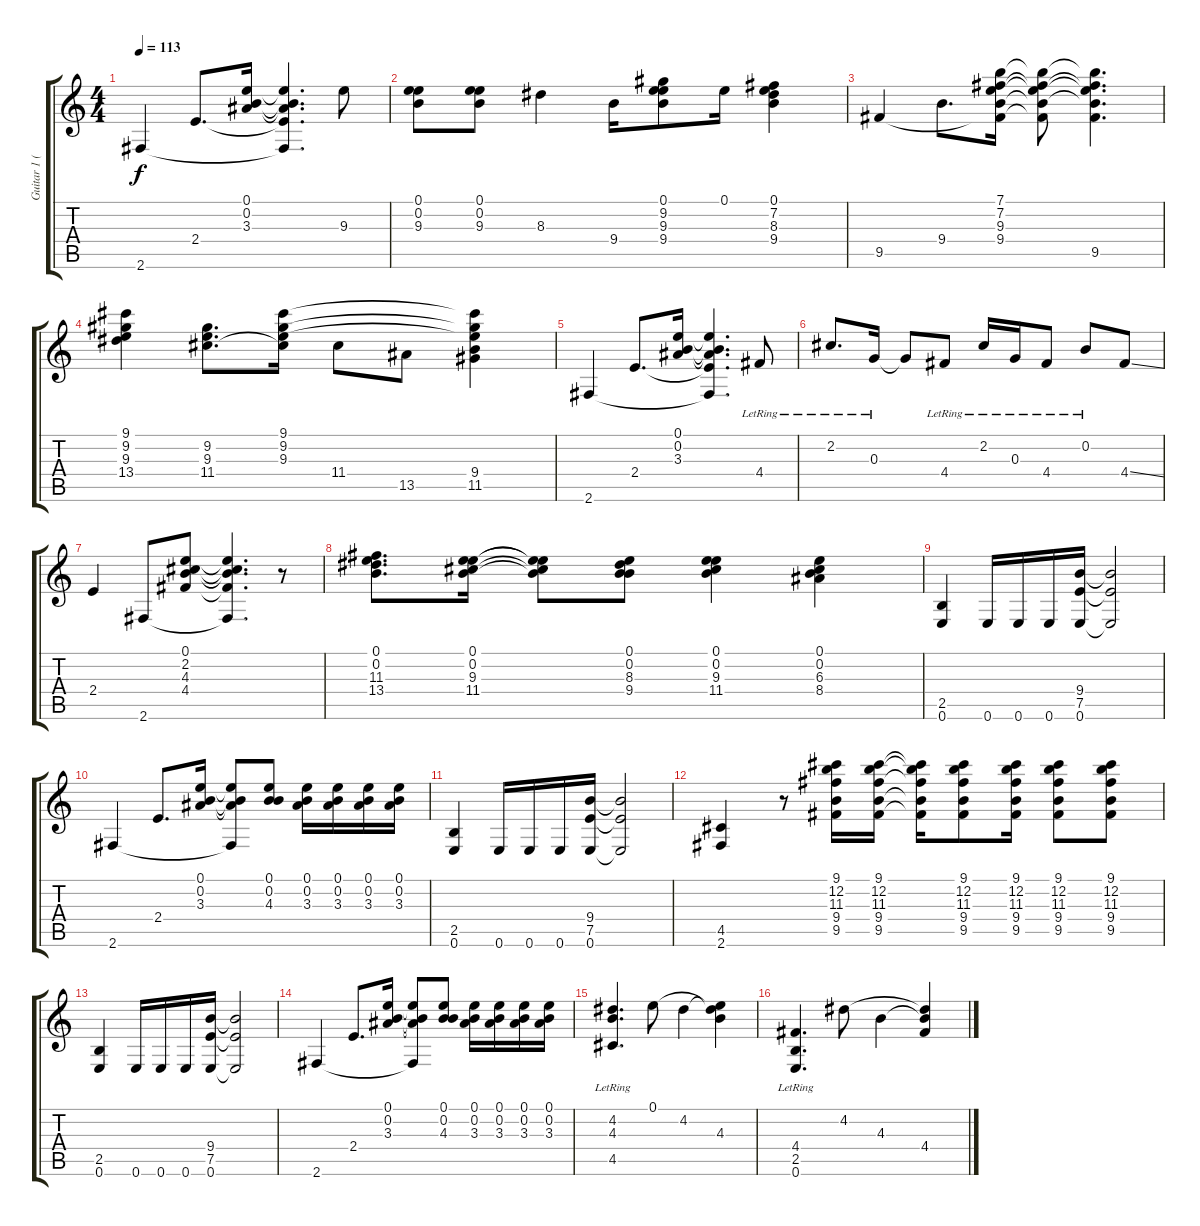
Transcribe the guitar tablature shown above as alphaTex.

\track ("Guitar 1 (Rhythm clean)" "Guitar 1 (") {instrument electricguitarclean}
\staff {score tabs}
\tuning (E4 B3 G3 D3 A2 E2) {hide}
\ts (4 4)
\tempo 113
\clef g2
\ks c
2.6.4{dy f} 2.4.8{d} (0.1 0.2 3.3).16 (0.1{t} 0.2{t} 3.3{t} 2.4{t} 2.6{t}).4{d} 9.3.8 |
(0.1 0.2 9.3).8 (0.1 0.2 9.3).8 8.3.4 9.4.16 (0.1 9.2 9.3 9.4).8 0.1.16 (0.1 7.2 8.3 9.4).4 |
9.5.4 9.4.8{d} (7.1 7.2 9.3 9.4 9.5{t}).16 (7.1{t} 7.2{t} 9.3{t} 9.4{t} 9.5{t}).8 (7.1{t} 7.2{t} 9.3{t} 9.4{t} 9.5).4{d} |
(9.1 9.2 9.3 13.4).4 (9.2 9.3 11.4).8{d} (9.1 9.2 9.3 11.4{t}).16 11.4.8 13.5.8 (9.1{t} 9.2{t} 9.3{t} 9.4 11.5).4 |
2.6.4 2.4.8{d} (0.1 0.2 3.3).16 (0.1{t} 0.2{t} 3.3{t} 2.4{t} 2.6{t}).4{d} 4.4{lr}.8 |
2.2{lr}.8{d} 0.3{lr}.16 0.3{t}.8 4.4{lr}.8 2.2{lr}.16 0.3{lr}.16 4.4{lr}.8 0.2{lr}.8 4.4{ss}.8 |
2.4.4 2.6.8 (0.1 2.2 4.3 4.4).8 (0.1{t} 2.2{t} 4.3{t} 4.4{t} 2.6{t}).4{d} r.8 |
(0.1 0.2 11.3 13.4).8{d} (0.1 0.2 9.3 11.4).16 (0.1{t} 0.2{t} 9.3{t} 11.4{t}).8 (0.1 0.2 8.3 9.4).8 (0.1 0.2 9.3 11.4).4 (0.1 0.2 6.3 8.4).4 |
(2.5 0.6).4 0.6.16 0.6.16 0.6.16 (9.4 7.5 0.6).16 (9.4{t} 7.5{t} 0.6{t}).2 |
2.6.4 2.4.8{d} (0.1 0.2 3.3).16 (0.1{t} 0.2{t} 3.3{t} 2.6{t}).8 (0.1 0.2 4.3).8 (0.1 0.2 3.3).16 (0.1 0.2 3.3).16 (0.1 0.2 3.3).16 (0.1 0.2 3.3).16 |
(2.5 0.6).4 0.6.16 0.6.16 0.6.16 (9.4 7.5 0.6).16 (9.4{t} 7.5{t} 0.6{t}).2 |
(4.5 2.6).4 r.8 (9.1 12.2 11.3 9.4 9.5).16 (9.1 12.2 11.3 9.4 9.5).16 (9.1{t} 12.2{t} 11.3{t} 9.4{t} 9.5{t}).16 (9.1 12.2 11.3 9.4 9.5).8 (9.1 12.2 11.3 9.4 9.5).16 (9.1 12.2 11.3 9.4 9.5).8 (9.1 12.2 11.3 9.4 9.5).8 |
(2.5 0.6).4 0.6.16 0.6.16 0.6.16 (9.4 7.5 0.6).16 (9.4{t} 7.5{t} 0.6{t}).2 |
2.6.4 2.4.8{d} (0.1 0.2 3.3).16 (0.1{t} 0.2{t} 3.3{t} 2.6{t}).8 (0.1 0.2 4.3).8 (0.1 0.2 3.3).16 (0.1 0.2 3.3).16 (0.1 0.2 3.3).16 (0.1 0.2 3.3).16 |
(4.2{lr} 4.3{lr} 4.5{lr}).4{d} 0.1.8 4.2.4 (0.1{t} 4.2{t} 4.3).4 |
(4.4{lr} 2.5{lr} 0.6{lr}).4{d} 4.2.8 4.3.4 (4.2{t} 4.3{t} 4.4).4
